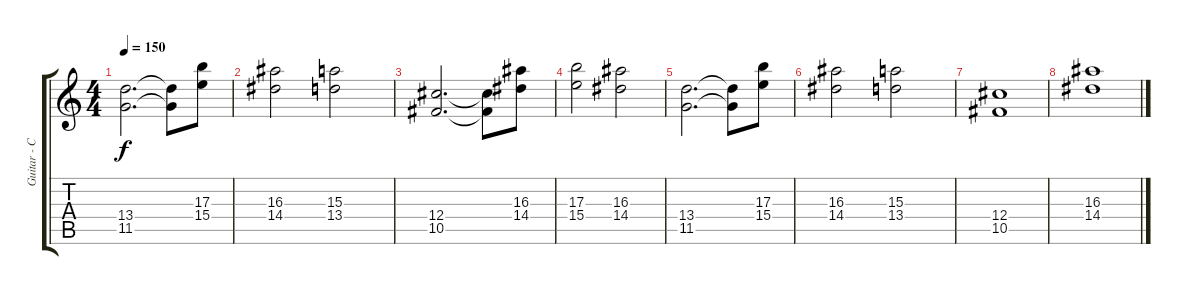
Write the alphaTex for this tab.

\track ("Guitar - Center" "Guitar - C") {instrument distortionguitar}
\staff {score tabs}
\tuning (Eb4 Bb3 Gb3 Db3 Ab2 Db2) {hide}
\ts (4 4)
\tempo 150
\clef g2
\ks c
(13.4 11.5).2{d dy f} (13.4{t} 11.5{t}).8 (17.3 15.4).8 |
(16.3 14.4).2 (15.3 13.4).2 |
(12.4 10.5).2{d} (12.4{t} 10.5{t}).8 (16.3 14.4).8 |
(17.3 15.4).2 (16.3 14.4).2 |
(13.4 11.5).2{d} (13.4{t} 11.5{t}).8 (17.3 15.4).8 |
(16.3 14.4).2 (15.3 13.4).2 |
(12.4 10.5).1 |
(16.3 14.4).1
